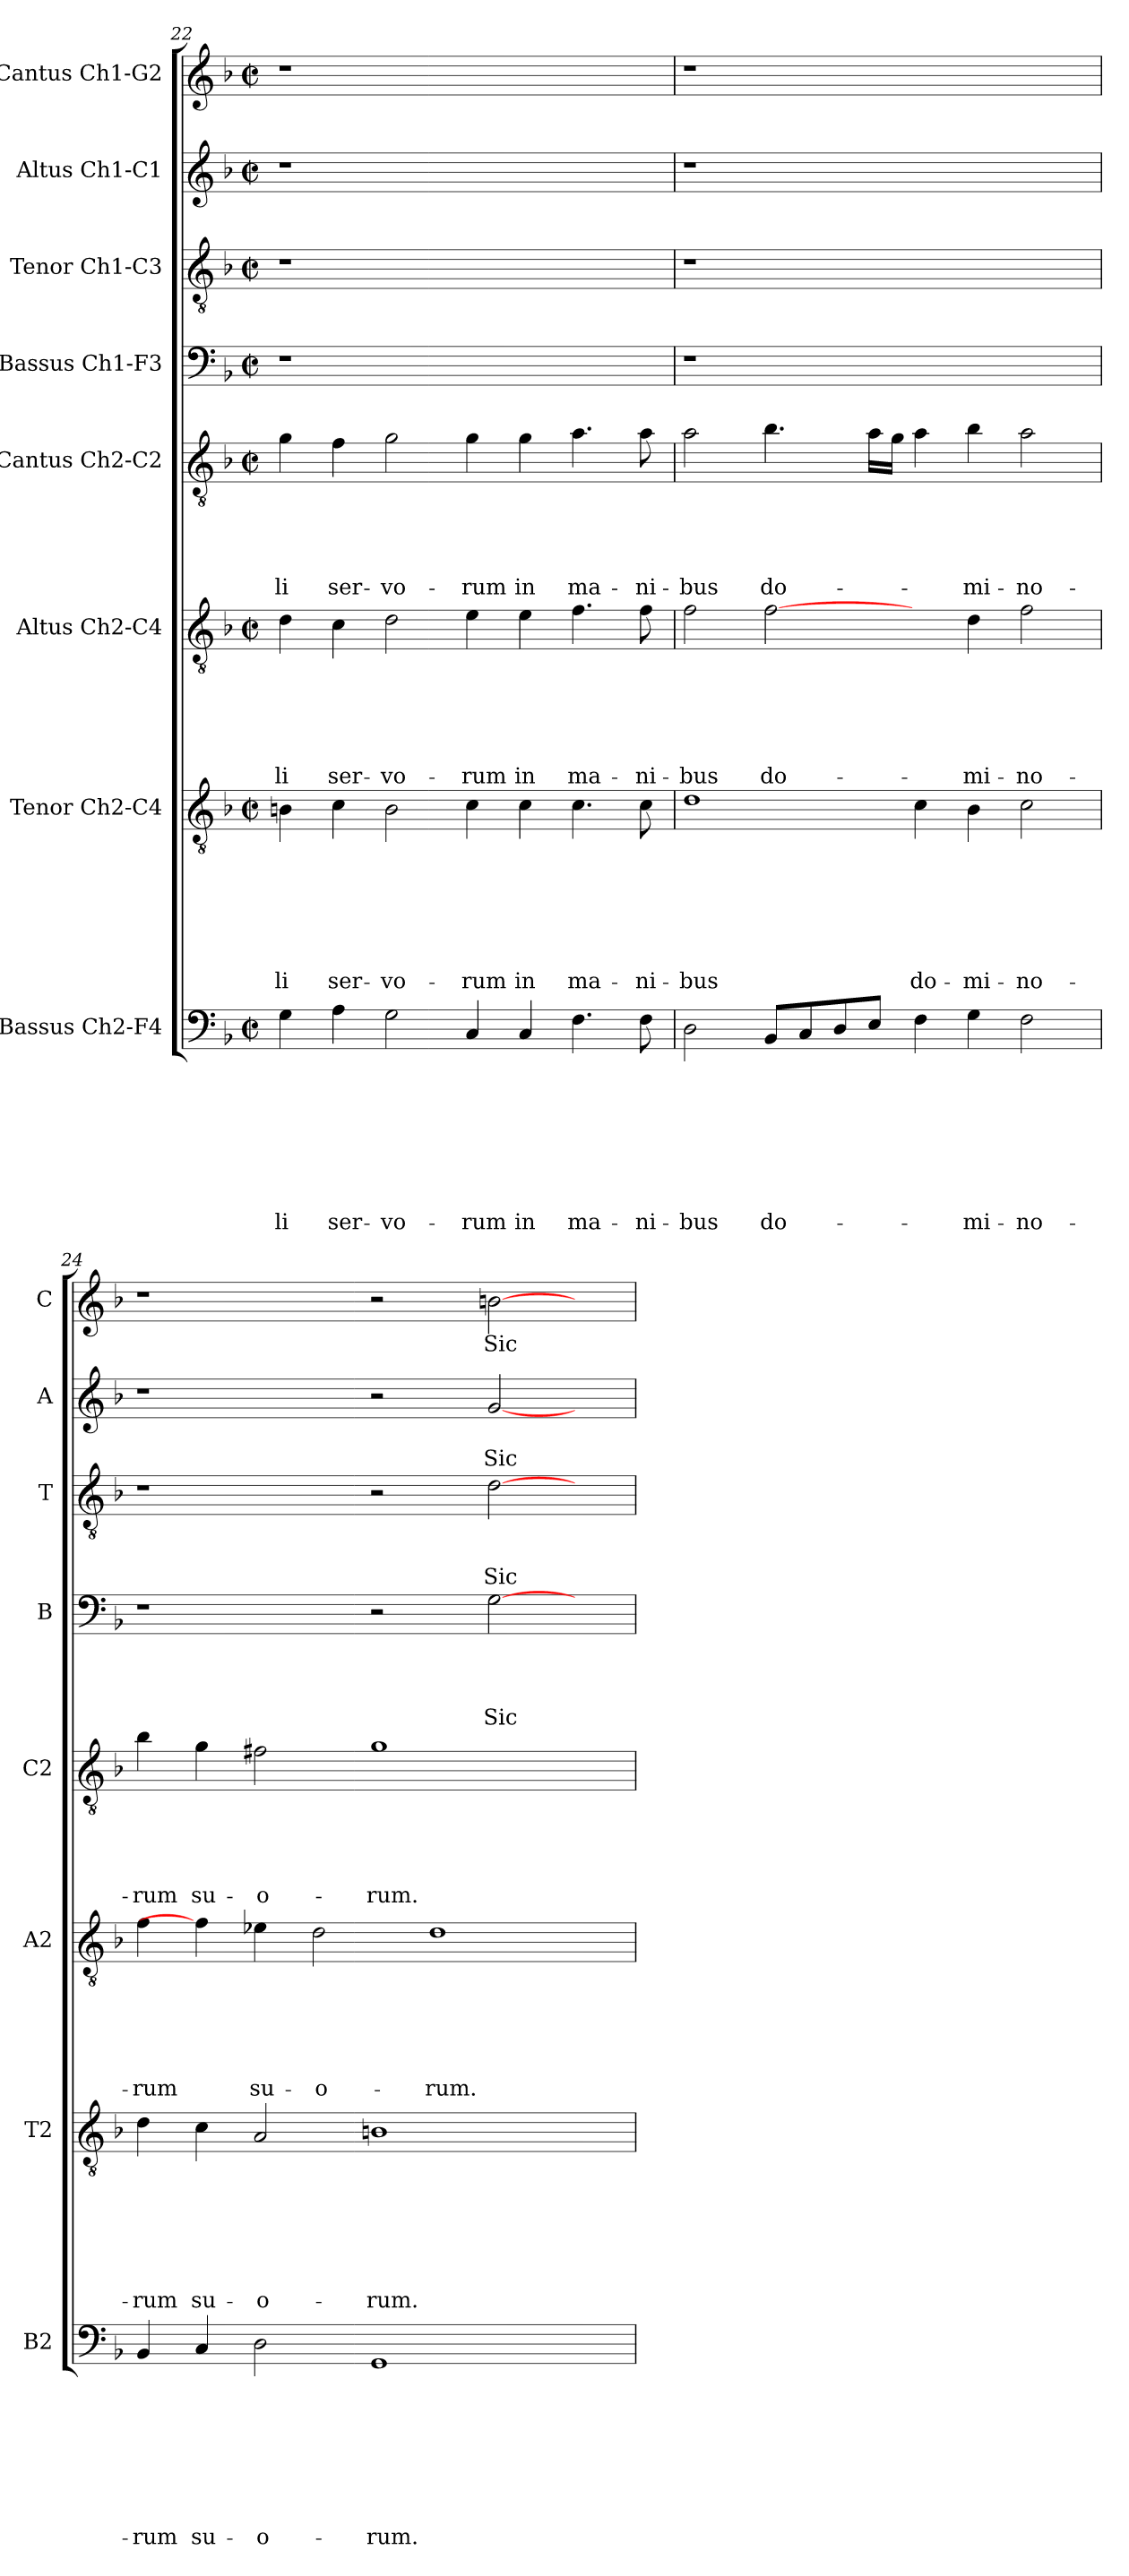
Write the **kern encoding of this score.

**kern	**text	**text	**text	**text	**text	**text	**text	**text	**kern	**text	**text	**text	**text	**text	**text	**text	**kern	**text	**text	**text	**text	**text	**text	**kern	**text	**text	**text	**text	**text	**kern	**text	**text	**text	**text	**kern	**text	**text	**text	**kern	**text	**text	**kern	**text
*part8	*part8	*part8	*part8	*part8	*part8	*part8	*part8	*part8	*part7	*part7	*part7	*part7	*part7	*part7	*part7	*part7	*part6	*part6	*part6	*part6	*part6	*part6	*part6	*part5	*part5	*part5	*part5	*part5	*part5	*part4	*part4	*part4	*part4	*part4	*part3	*part3	*part3	*part3	*part2	*part2	*part2	*part1	*part1
*staff8	*staff8	*staff8	*staff8	*staff8	*staff8	*staff8	*staff8	*staff8	*staff7	*staff7	*staff7	*staff7	*staff7	*staff7	*staff7	*staff7	*staff6	*staff6	*staff6	*staff6	*staff6	*staff6	*staff6	*staff5	*staff5	*staff5	*staff5	*staff5	*staff5	*staff4	*staff4	*staff4	*staff4	*staff4	*staff3	*staff3	*staff3	*staff3	*staff2	*staff2	*staff2	*staff1	*staff1
*I"Bassus Ch2-F4	*	*	*	*	*	*	*	*	*I"Tenor Ch2-C4	*	*	*	*	*	*	*	*I"Altus Ch2-C4	*	*	*	*	*	*	*I"Cantus Ch2-C2	*	*	*	*	*	*I"Bassus Ch1-F3	*	*	*	*	*I"Tenor Ch1-C3	*	*	*	*I"Altus Ch1-C1	*	*	*I"Cantus Ch1-G2	*
*I'B2	*	*	*	*	*	*	*	*	*I'T2	*	*	*	*	*	*	*	*I'A2	*	*	*	*	*	*	*I'C2	*	*	*	*	*	*I'B	*	*	*	*	*I'T	*	*	*	*I'A	*	*	*I'C	*
*clefF4	*	*	*	*	*	*	*	*	*clefGv2	*	*	*	*	*	*	*	*clefGv2	*	*	*	*	*	*	*clefGv2	*	*	*	*	*	*clefF4	*	*	*	*	*clefGv2	*	*	*	*clefG2	*	*	*clefG2	*
*k[b-]	*	*	*	*	*	*	*	*	*k[b-]	*	*	*	*	*	*	*	*k[b-]	*	*	*	*	*	*	*k[b-]	*	*	*	*	*	*k[b-]	*	*	*	*	*k[b-]	*	*	*	*k[b-]	*	*	*k[b-]	*
*F:	*	*	*	*	*	*	*	*	*F:	*	*	*	*	*	*	*	*F:	*	*	*	*	*	*	*F:	*	*	*	*	*	*F:	*	*	*	*	*F:	*	*	*	*F:	*	*	*F:	*
*M2/2	*	*	*	*	*	*	*	*	*M2/2	*	*	*	*	*	*	*	*M2/2	*	*	*	*	*	*	*M2/2	*	*	*	*	*	*M2/2	*	*	*	*	*M2/2	*	*	*	*M2/2	*	*	*M2/2	*
*met(c|)	*	*	*	*	*	*	*	*	*met(c|)	*	*	*	*	*	*	*	*met(c|)	*	*	*	*	*	*	*met(c|)	*	*	*	*	*	*met(c|)	*	*	*	*	*met(c|)	*	*	*	*met(c|)	*	*	*met(c|)	*
=22	=22	=22	=22	=22	=22	=22	=22	=22	=22	=22	=22	=22	=22	=22	=22	=22	=22	=22	=22	=22	=22	=22	=22	=22	=22	=22	=22	=22	=22	=22	=22	=22	=22	=22	=22	=22	=22	=22	=22	=22	=22	=22	=22
!	!	!	!	!	!	!	!	!LO:LY:b	!	!	!	!	!	!	!	!LO:LY:b	!	!	!	!	!	!	!LO:LY:b	!	!	!	!	!	!LO:LY:b	!	!	!	!	!	!	!	!	!	!	!	!	!	!
4G\	.	.	.	.	.	.	.	-li	4Bn\	.	.	.	.	.	.	-li	4d\	.	.	.	.	.	-li	4g\	.	.	.	.	-li	1r	.	.	.	.	1r	.	.	.	1r	.	.	1r	.
!	!	!	!	!	!	!	!	!LO:LY:b	!	!	!	!	!	!	!	!LO:LY:b	!	!	!	!	!	!	!LO:LY:b	!	!	!	!	!	!LO:LY:b	!	!	!	!	!	!	!	!	!	!	!	!	!	!
4A\	.	.	.	.	.	.	.	ser-	4c\	.	.	.	.	.	.	ser-	4c\	.	.	.	.	.	ser-	4f\	.	.	.	.	ser-	.	.	.	.	.	.	.	.	.	.	.	.	.	.
!	!	!	!	!	!	!	!	!LO:LY:b	!	!	!	!	!	!	!	!LO:LY:b	!	!	!	!	!	!	!LO:LY:b	!	!	!	!	!	!LO:LY:b	!	!	!	!	!	!	!	!	!	!	!	!	!	!
2G\	.	.	.	.	.	.	.	-vo-	2B\	.	.	.	.	.	.	-vo-	2d\	.	.	.	.	.	-vo-	2g\	.	.	.	.	-vo-	.	.	.	.	.	.	.	.	.	.	.	.	.	.
!	!	!	!	!	!	!	!	!LO:LY:b	!	!	!	!	!	!	!	!LO:LY:b	!	!	!	!	!	!	!LO:LY:b	!	!	!	!	!	!LO:LY:b	!	!	!	!	!	!	!	!	!	!	!	!	!	!
4C/	.	.	.	.	.	.	.	-rum	4c\	.	.	.	.	.	.	-rum	4e\	.	.	.	.	.	-rum	4g\	.	.	.	.	-rum	1ryy	.	.	.	.	1ryy	.	.	.	1ryy	.	.	1ryy	.
!	!	!	!	!	!	!	!	!LO:LY:b	!	!	!	!	!	!	!	!LO:LY:b	!	!	!	!	!	!	!LO:LY:b	!	!	!	!	!	!LO:LY:b	!	!	!	!	!	!	!	!	!	!	!	!	!	!
4C/	.	.	.	.	.	.	.	in	4c\	.	.	.	.	.	.	in	4e\	.	.	.	.	.	in	4g\	.	.	.	.	in	.	.	.	.	.	.	.	.	.	.	.	.	.	.
!	!	!	!	!	!	!	!	!LO:LY:b	!	!	!	!	!	!	!	!LO:LY:b	!	!	!	!	!	!	!LO:LY:b	!	!	!	!	!	!LO:LY:b	!	!	!	!	!	!	!	!	!	!	!	!	!	!
4.F\	.	.	.	.	.	.	.	ma-	4.c\	.	.	.	.	.	.	ma-	4.f\	.	.	.	.	.	ma-	4.a\	.	.	.	.	ma-	.	.	.	.	.	.	.	.	.	.	.	.	.	.
!	!	!	!	!	!	!	!	!LO:LY:b	!	!	!	!	!	!	!	!LO:LY:b	!	!	!	!	!	!	!LO:LY:b	!	!	!	!	!	!LO:LY:b	!	!	!	!	!	!	!	!	!	!	!	!	!	!
8F\	.	.	.	.	.	.	.	-ni-	8c\	.	.	.	.	.	.	-ni-	8f\	.	.	.	.	.	-ni-	8a\	.	.	.	.	-ni-	.	.	.	.	.	.	.	.	.	.	.	.	.	.
=23	=23	=23	=23	=23	=23	=23	=23	=23	=23	=23	=23	=23	=23	=23	=23	=23	=23	=23	=23	=23	=23	=23	=23	=23	=23	=23	=23	=23	=23	=23	=23	=23	=23	=23	=23	=23	=23	=23	=23	=23	=23	=23	=23
!	!	!	!	!	!	!	!	!LO:LY:b	!	!	!	!	!	!	!	!LO:LY:b	!	!	!	!	!	!	!LO:LY:b	!	!	!	!	!	!LO:LY:b	!	!	!	!	!	!	!	!	!	!	!	!	!	!
2D\	.	.	.	.	.	.	.	-bus	1d	.	.	.	.	.	.	-bus	2f\	.	.	.	.	.	-bus	2a\	.	.	.	.	-bus	1r	.	.	.	.	1r	.	.	.	1r	.	.	1r	.
!	!	!	!	!	!	!	!	!LO:LY:b	!	!	!	!	!	!	!	!	!	!	!	!	!	!	!LO:LY:b	!	!	!	!	!	!LO:LY:b	!	!	!	!	!	!	!	!	!	!	!	!	!	!
8BB-/L	.	.	.	.	.	.	.	do-	.	.	.	.	.	.	.	.	[2f\	.	.	.	.	.	do-	4.b-\	.	.	.	.	do-	.	.	.	.	.	.	.	.	.	.	.	.	.	.
8C/	.	.	.	.	.	.	.	.	.	.	.	.	.	.	.	.	.	.	.	.	.	.	.	.	.	.	.	.	.	.	.	.	.	.	.	.	.	.	.	.	.	.	.
8D/	.	.	.	.	.	.	.	.	.	.	.	.	.	.	.	.	.	.	.	.	.	.	.	.	.	.	.	.	.	.	.	.	.	.	.	.	.	.	.	.	.	.	.
8E/J	.	.	.	.	.	.	.	.	.	.	.	.	.	.	.	.	.	.	.	.	.	.	.	16a\LL	.	.	.	.	.	.	.	.	.	.	.	.	.	.	.	.	.	.	.
.	.	.	.	.	.	.	.	.	.	.	.	.	.	.	.	.	.	.	.	.	.	.	.	16g\JJ	.	.	.	.	.	.	.	.	.	.	.	.	.	.	.	.	.	.	.
!	!	!	!	!	!	!	!	!	!	!	!	!	!	!	!	!LO:LY:b	!	!	!	!	!	!	!	!	!	!	!	!	!	!	!	!	!	!	!	!	!	!	!	!	!	!	!
4F\	.	.	.	.	.	.	.	.	4c\	.	.	.	.	.	.	do-	4ryy	.	.	.	.	.	.	4a\	.	.	.	.	.	1ryy	.	.	.	.	1ryy	.	.	.	1ryy	.	.	1ryy	.
!	!	!	!	!	!	!	!	!LO:LY:b	!	!	!	!	!	!	!	!LO:LY:b	!	!	!	!	!	!	!LO:LY:b	!	!	!	!	!	!LO:LY:b	!	!	!	!	!	!	!	!	!	!	!	!	!	!
4G\	.	.	.	.	.	.	.	-mi-	4B-\	.	.	.	.	.	.	-mi-	4d\	.	.	.	.	.	-mi-	4b-\	.	.	.	.	-mi-	.	.	.	.	.	.	.	.	.	.	.	.	.	.
!	!	!	!	!	!	!	!	!LO:LY:b	!	!	!	!	!	!	!	!LO:LY:b	!	!	!	!	!	!	!LO:LY:b	!	!	!	!	!	!LO:LY:b	!	!	!	!	!	!	!	!	!	!	!	!	!	!
2F\	.	.	.	.	.	.	.	-no-	2c\	.	.	.	.	.	.	-no-	2f\	.	.	.	.	.	-no-	2a\	.	.	.	.	-no-	.	.	.	.	.	.	.	.	.	.	.	.	.	.
=24	=24	=24	=24	=24	=24	=24	=24	=24	=24	=24	=24	=24	=24	=24	=24	=24	=24	=24	=24	=24	=24	=24	=24	=24	=24	=24	=24	=24	=24	=24	=24	=24	=24	=24	=24	=24	=24	=24	=24	=24	=24	=24	=24
!	!	!	!	!	!	!	!	!LO:LY:b	!	!	!	!	!	!	!	!LO:LY:b	!	!	!	!	!	!	!LO:LY:b	!	!	!	!	!	!LO:LY:b	!	!	!	!	!	!	!	!	!	!	!	!	!	!
4BB-/	.	.	.	.	.	.	.	-rum	4d\	.	.	.	.	.	.	-rum	4f\	.	.	.	.	.	-rum	4b-\	.	.	.	.	-rum	1r	.	.	.	.	1r	.	.	.	1r	.	.	1r	.
!	!	!	!	!	!	!	!	!LO:LY:b	!	!	!	!	!	!	!	!LO:LY:b	!	!	!	!	!	!	!	!	!	!	!	!	!LO:LY:b	!	!	!	!	!	!	!	!	!	!	!	!	!	!
4C/	.	.	.	.	.	.	.	su-	4c\	.	.	.	.	.	.	su-	4f\]	.	.	.	.	.	.	4g\	.	.	.	.	su-	.	.	.	.	.	.	.	.	.	.	.	.	.	.
!	!	!	!	!	!	!	!	!LO:LY:b	!	!	!	!	!	!	!	!LO:LY:b	!	!	!	!	!	!	!LO:LY:b	!	!	!	!	!	!LO:LY:b	!	!	!	!	!	!	!	!	!	!	!	!	!	!
2D\	.	.	.	.	.	.	.	-o-	2A/	.	.	.	.	.	.	-o-	4e-X\	.	.	.	.	.	su-	2f#X\	.	.	.	.	-o-	.	.	.	.	.	.	.	.	.	.	.	.	.	.
!	!	!	!	!	!	!	!	!	!	!	!	!	!	!	!	!	!	!	!	!	!	!	!LO:LY:b	!	!	!	!	!	!	!	!	!	!	!	!	!	!	!	!	!	!	!	!
.	.	.	.	.	.	.	.	.	.	.	.	.	.	.	.	.	2d\	.	.	.	.	.	-o-	.	.	.	.	.	.	.	.	.	.	.	.	.	.	.	.	.	.	.	.
!	!	!	!	!	!	!	!	!LO:LY:b	!	!	!	!	!	!	!	!LO:LY:b	!	!	!	!	!	!	!	!	!	!	!	!	!LO:LY:b	!	!	!	!	!	!	!	!	!	!	!	!	!	!
1GG	.	.	.	.	.	.	.	-rum.	1Bn	.	.	.	.	.	.	-rum.	.	.	.	.	.	.	.	1g	.	.	.	.	-rum.	2r	.	.	.	.	2r	.	.	.	2r	.	.	2r	.
!	!	!	!	!	!	!	!	!	!	!	!	!	!	!	!	!	!	!	!	!	!	!	!LO:LY:b	!	!	!	!	!	!	!	!	!	!	!	!	!	!	!	!	!	!	!	!
.	.	.	.	.	.	.	.	.	.	.	.	.	.	.	.	.	1d	.	.	.	.	.	-rum.	.	.	.	.	.	.	.	.	.	.	.	.	.	.	.	.	.	.	.	.
!	!	!	!	!	!	!	!	!	!	!	!	!	!	!	!	!	!	!	!	!	!	!	!	!	!	!	!	!	!	!	!	!	!	!LO:LY:b	!	!	!	!LO:LY:b	!	!	!LO:LY:b	!	!LO:LY:b
.	.	.	.	.	.	.	.	.	.	.	.	.	.	.	.	.	.	.	.	.	.	.	.	.	.	.	.	.	.	[2G\	.	.	.	Sic-	[2d\	.	.	Sic-	[2g/	.	Sic-	[2bn\	Sic-
4ryy	.	.	.	.	.	.	.	.	4ryy	.	.	.	.	.	.	.	.	.	.	.	.	.	.	4ryy	.	.	.	.	.	4ryy	.	.	.	.	4ryy	.	.	.	4ryy	.	.	4ryy	.
=	=	=	=	=	=	=	=	=	=	=	=	=	=	=	=	=	=	=	=	=	=	=	=	=	=	=	=	=	=	=	=	=	=	=	=	=	=	=	=	=	=	=	=
*-	*-	*-	*-	*-	*-	*-	*-	*-	*-	*-	*-	*-	*-	*-	*-	*-	*-	*-	*-	*-	*-	*-	*-	*-	*-	*-	*-	*-	*-	*-	*-	*-	*-	*-	*-	*-	*-	*-	*-	*-	*-	*-	*-
